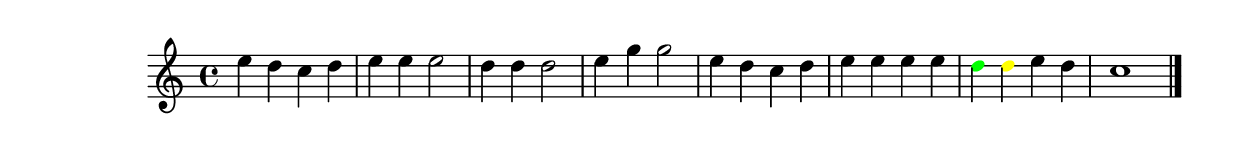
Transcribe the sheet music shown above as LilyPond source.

\version "2.18.2"
\language "english"

\header {
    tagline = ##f
}

\layout {}

\paper {}

\score {
    \new Score
    <<
        \new Staff
        {
            {   % measure
                \time 4/4
                \tweak color #black
                e''4
                \tweak color #black
                d''4
                \tweak color #black
                c''4
                \tweak color #black
                d''4
            }   % measure
            {   % measure
                \tweak color #black
                e''4
                \tweak color #black
                e''4
                \tweak color #black
                e''2
            }   % measure
            {   % measure
                \tweak color #black
                d''4
                \tweak color #black
                d''4
                \tweak color #black
                d''2
            }   % measure
            {   % measure
                \tweak color #black
                e''4
                \tweak color #black
                g''4
                \tweak color #black
                g''2
            }   % measure
            {   % measure
                \tweak color #black
                e''4
                \tweak color #black
                d''4
                \tweak color #black
                c''4
                \tweak color #black
                d''4
            }   % measure
            {   % measure
                \tweak color #black
                e''4
                \tweak color #black
                e''4
                \tweak color #black
                e''4
                \tweak color #black
                e''4
            }   % measure
            {   % measure
                \tweak color #green
                d''4
                \tweak color #yellow
                d''4
                e''4
                d''4
            }   % measure
            {   % measure
                c''1
                \bar "|." %! SCORE1
            }   % measure
        }
    >>
}